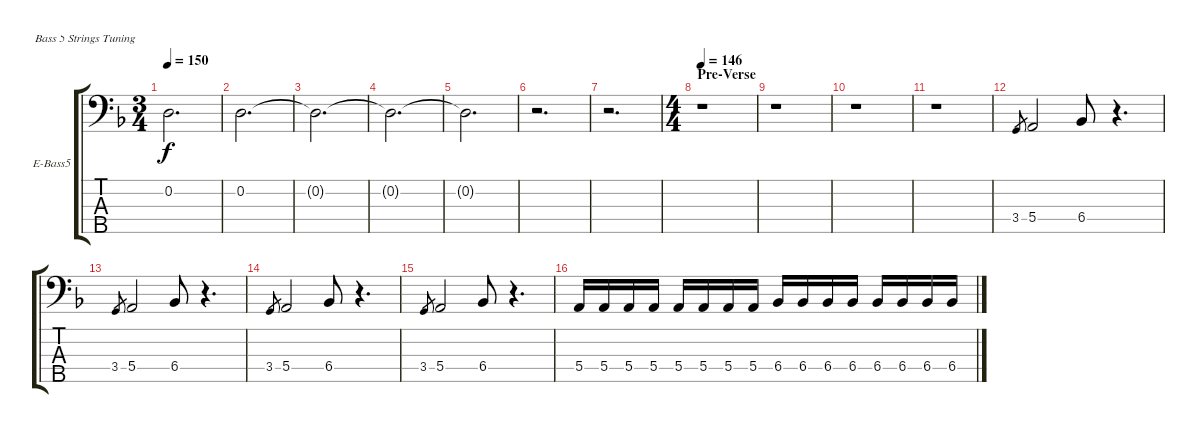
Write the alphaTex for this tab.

\defaultSystemsLayout 4
\bracketExtendMode groupsimilarinstruments
\firstSystemTrackNameOrientation horizontal
\otherSystemsTrackNameOrientation horizontal
\track ("David Ellefson (Bass)" "E-Bass5") {instrument electricbassfinger}
\staff {score tabs}
\tuning (G2 D2 A1 E1 B0)
\ts (3 4)
\tempo 150
\clef f4
\scale
0.333333
\ks dminor
0.2.2{d dy f} |
\scale
0.333333 0.2.2{d} |
\scale
0.333333 0.2{t}.2{d} |
\scale
0.333333 0.2{t}.2{d} |
\scale
0.333333 0.2{t}.2{d} |
\scale
0.245059 r.2{d} |
\scale
0.245059 r.2{d} |
\ts (4 4)
\section ("" "Pre-Verse")
\tempo 146
\scale
0.509881 r.1 |
\scale
0.333333 r.1 |
\scale
0.333333 r.1 |
\scale
0.333333 r.1 |
\scale
0.333333 3.4.8{gr} 5.4.2 6.4.8 r.4{d} |
\scale
0.333333 3.4.8{gr} 5.4.2 6.4.8 r.4{d} |
\scale
0.333333 3.4.8{gr} 5.4.2 6.4.8 r.4{d} |
\scale
0.333333 3.4.8{gr} 5.4.2 6.4.8 r.4{d} |
\scale
0.333333 5.4.16 5.4.16 5.4.16 5.4.16 5.4.16 5.4.16 5.4.16 5.4.16 6.4.16 6.4.16 6.4.16 6.4.16 6.4.16 6.4.16 6.4.16 6.4.16
